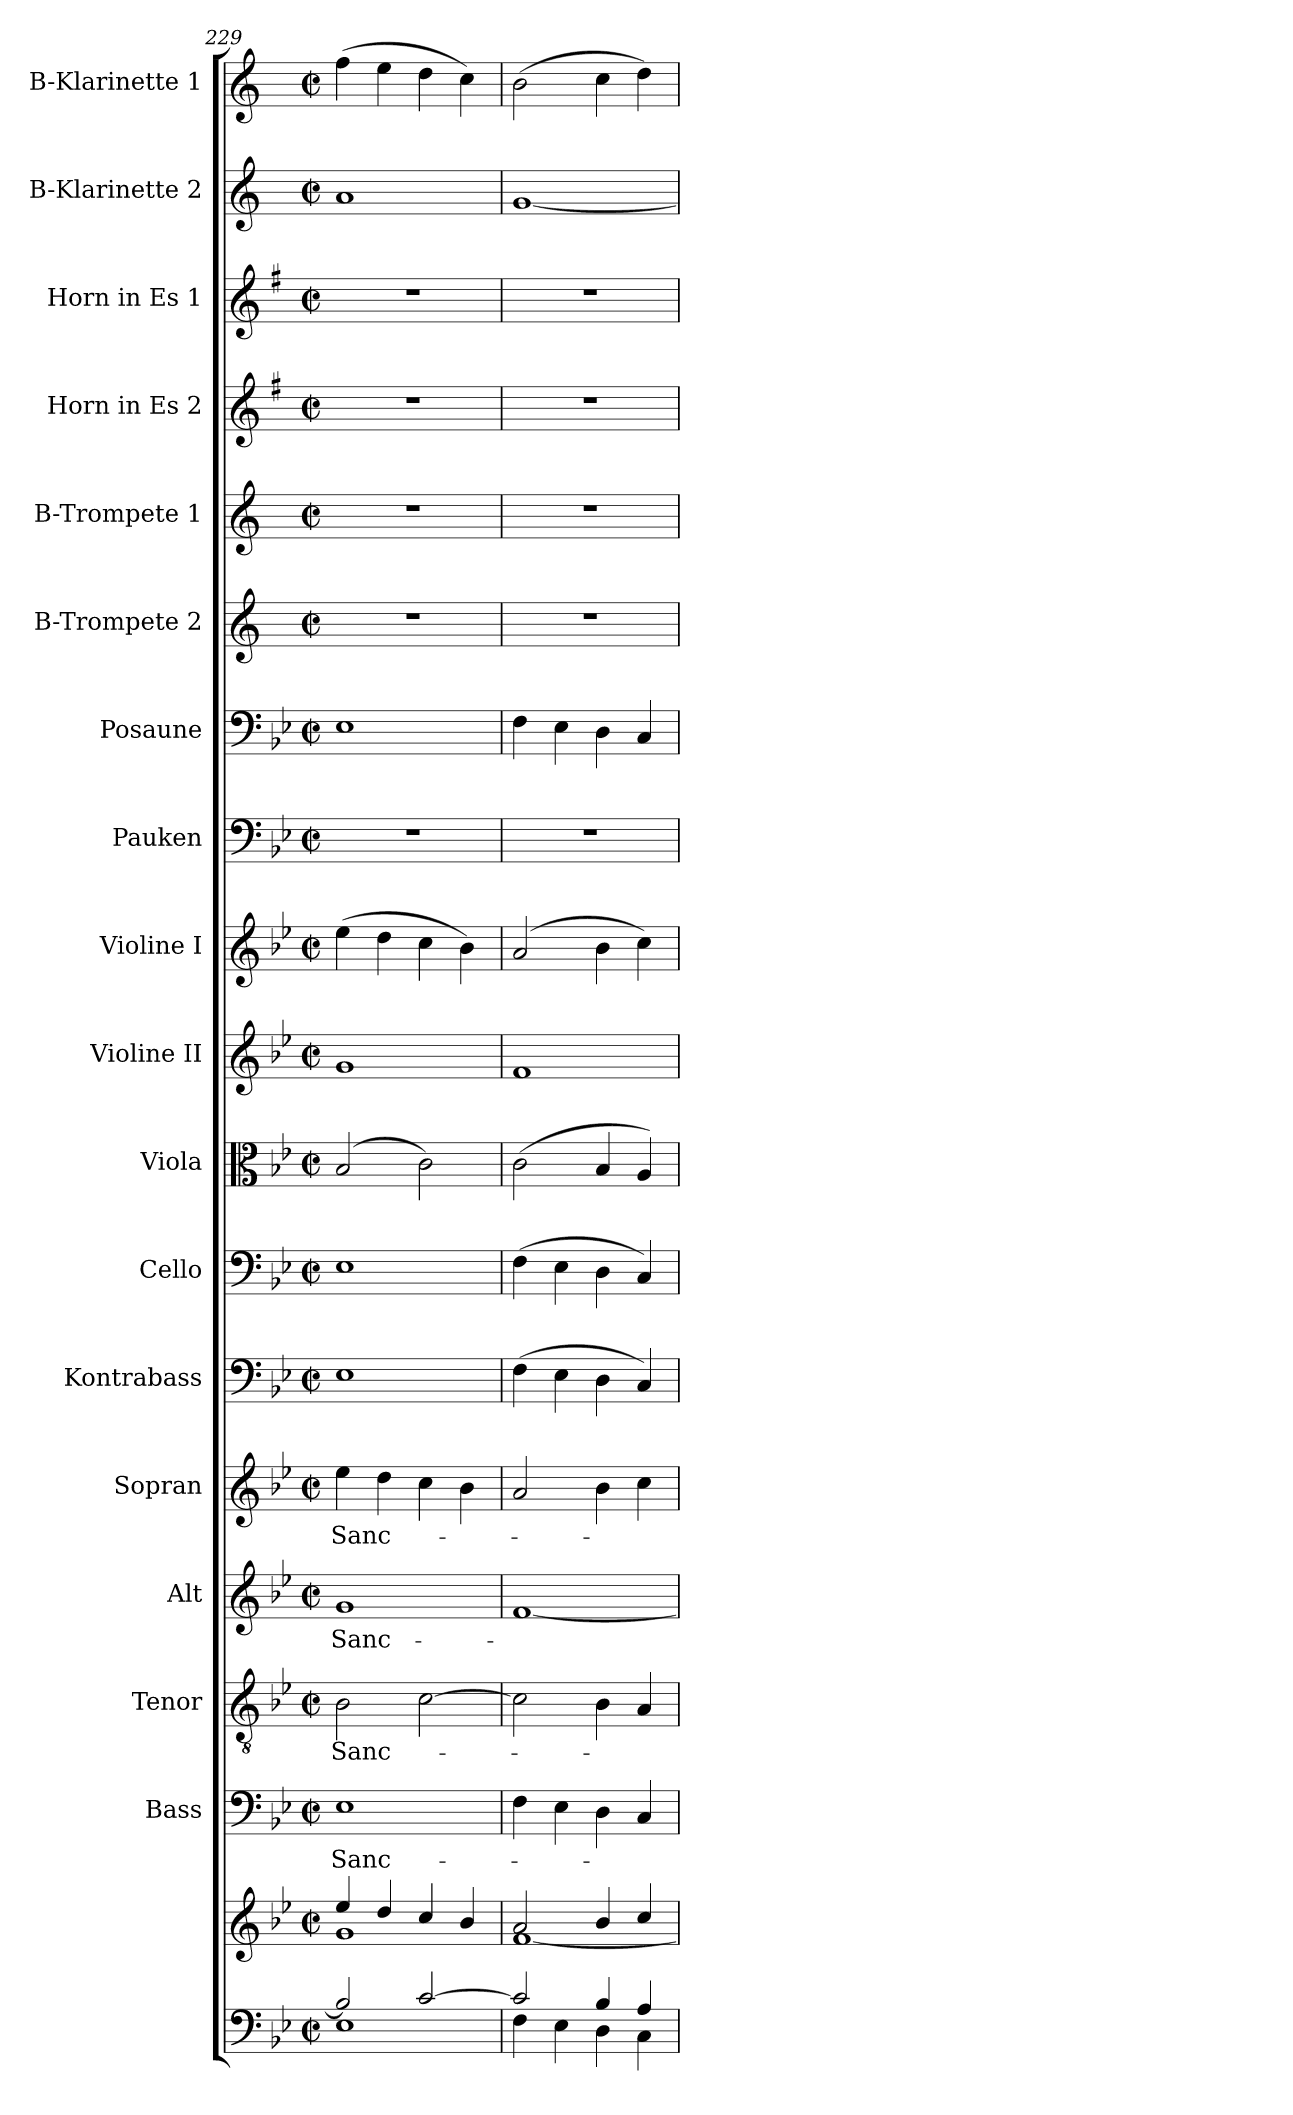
**kern	**kern	**kern	**text	**kern	**text	**kern	**text	**kern	**text	**kern	**kern	**kern	**kern	**kern	**kern	**kern	**kern	**kern	**kern	**kern	**kern	**kern
*part18	*part18	*part17	*part17	*part16	*part16	*part15	*part15	*part14	*part14	*part13	*part12	*part11	*part10	*part9	*part8	*part7	*part6	*part5	*part4	*part3	*part2	*part1
*staff19	*staff18	*staff17	*staff17	*staff16	*staff16	*staff15	*staff15	*staff14	*staff14	*staff13	*staff12	*staff11	*staff10	*staff9	*staff8	*staff7	*staff6	*staff5	*staff4	*staff3	*staff2	*staff1
*	*	*I"Bass	*	*I"Tenor	*	*I"Alt	*	*I"Sopran	*	*I"Kontrabass	*I"Cello	*I"Viola	*I"Violine II	*I"Violine I	*I"Pauken	*I"Posaune	*I"B-Trompete 2	*I"B-Trompete 1	*I"Horn in Es 2	*I"Horn in Es 1	*I"B-Klarinette 2	*I"B-Klarinette 1
*	*	*I'B.	*	*I'T.	*	*I'A.	*	*I'S.	*	*I'Kb.	*	*I'Vla.	*I'Vl. II	*I'Vl. I	*I'Pk.	*I'Pos.	*I'B Trp. 2	*I'B Trp. 1	*	*	*I'B Kl. 2	*I'B Kl. 1
*clefF4	*clefG2	*clefF4	*	*clefGv2	*	*clefG2	*	*clefG2	*	*clefF4	*clefF4	*clefC3	*clefG2	*clefG2	*clefF4	*clefF4	*clefG2	*clefG2	*clefG2	*clefG2	*clefG2	*clefG2
*	*	*	*	*	*	*	*	*	*	*ITrd7c12	*	*	*	*	*	*	*ITrd1c2	*ITrd1c2	*ITrd5c9	*ITrd5c9	*ITrd1c2	*ITrd1c2
*k[b-e-]	*k[b-e-]	*k[b-e-]	*	*k[b-e-]	*	*k[b-e-]	*	*k[b-e-]	*	*k[b-e-]	*k[b-e-]	*k[b-e-]	*k[b-e-]	*k[b-e-]	*k[b-e-]	*k[b-e-]	*k[b-e-]	*k[b-e-]	*k[b-e-]	*k[b-e-]	*k[b-e-]	*k[b-e-]
*B-:	*B-:	*B-:	*	*B-:	*	*B-:	*	*B-:	*	*B-:	*B-:	*B-:	*B-:	*B-:	*B-:	*B-:	*B-:	*B-:	*B-:	*B-:	*B-:	*B-:
*M2/2	*M2/2	*M2/2	*	*M2/2	*	*M2/2	*	*M2/2	*	*M2/2	*M2/2	*M2/2	*M2/2	*M2/2	*M2/2	*M2/2	*M2/2	*M2/2	*M2/2	*M2/2	*M2/2	*M2/2
*met(c|)	*met(c|)	*met(c|)	*	*met(c|)	*	*met(c|)	*	*met(c|)	*	*met(c|)	*met(c|)	*met(c|)	*met(c|)	*met(c|)	*met(c|)	*met(c|)	*met(c|)	*met(c|)	*met(c|)	*met(c|)	*met(c|)	*met(c|)
=229	=229	=229	=229	=229	=229	=229	=229	=229	=229	=229	=229	=229	=229	=229	=229	=229	=229	=229	=229	=229	=229	=229
*^	*^	*	*	*	*	*	*	*	*	*	*	*	*	*	*	*	*	*	*	*	*	*
!	!	!	!	!	!LO:LY:b	!	!LO:LY:b	!	!LO:LY:b	!	!LO:LY:b	!	!	!	!	!	!	!	!	!	!	!	!	!
2B-/]	1E-	4ee-/	1g	1E-	Sanc-	2B-\	Sanc-	1g	Sanc-	4ee-\	Sanc-	1EE-	1E-	(2B-/	1g	(>4ee-\	1r	1E-	1r	1r	1r	1r	1g	(>4ee-\
.	.	4dd/	.	.	.	.	.	.	.	4dd\	.	.	.	.	.	4dd\	.	.	.	.	.	.	.	4dd\
[>2c/	.	4cc/	.	.	.	[2c\	.	.	.	4cc\	.	.	.	2c\)	.	4cc\	.	.	.	.	.	.	.	4cc\
.	.	4b-/	.	.	.	.	.	.	.	4b-\	.	.	.	.	.	4b-\)	.	.	.	.	.	.	.	4b-\)
=230	=230	=230	=230	=230	=230	=230	=230	=230	=230	=230	=230	=230	=230	=230	=230	=230	=230	=230	=230	=230	=230	=230	=230	=230
2c/]	4F\	2a/	[<1f	4F\	.	2c\]	.	[1f	.	2a/	.	(>4FF\	(>4F\	(>2c\	1f	(2a/	1r	4F\	1r	1r	1r	1r	[1f	(>2a\
.	4E-\	.	.	4E-\	.	.	.	.	.	.	.	4EE-\	4E-\	.	.	.	.	4E-\	.	.	.	.	.	.
4B-/	4D\	4b-/	.	4D\	.	4B-\	.	.	.	4b-\	.	4DD\	4D\	4B-/	.	4b-\	.	4D\	.	.	.	.	.	4b-\
4A/	4C\	4cc/	.	4C/	.	4A/	.	.	.	4cc\	.	4CC/)	4C/)	4A/)	.	4cc\)	.	4C/	.	.	.	.	.	4cc\)
*v	*v	*	*	*	*	*	*	*	*	*	*	*	*	*	*	*	*	*	*	*	*	*	*	*
*	*v	*v	*	*	*	*	*	*	*	*	*	*	*	*	*	*	*	*	*	*	*	*	*
=	=	=	=	=	=	=	=	=	=	=	=	=	=	=	=	=	=	=	=	=	=	=
*-	*-	*-	*-	*-	*-	*-	*-	*-	*-	*-	*-	*-	*-	*-	*-	*-	*-	*-	*-	*-	*-	*-
